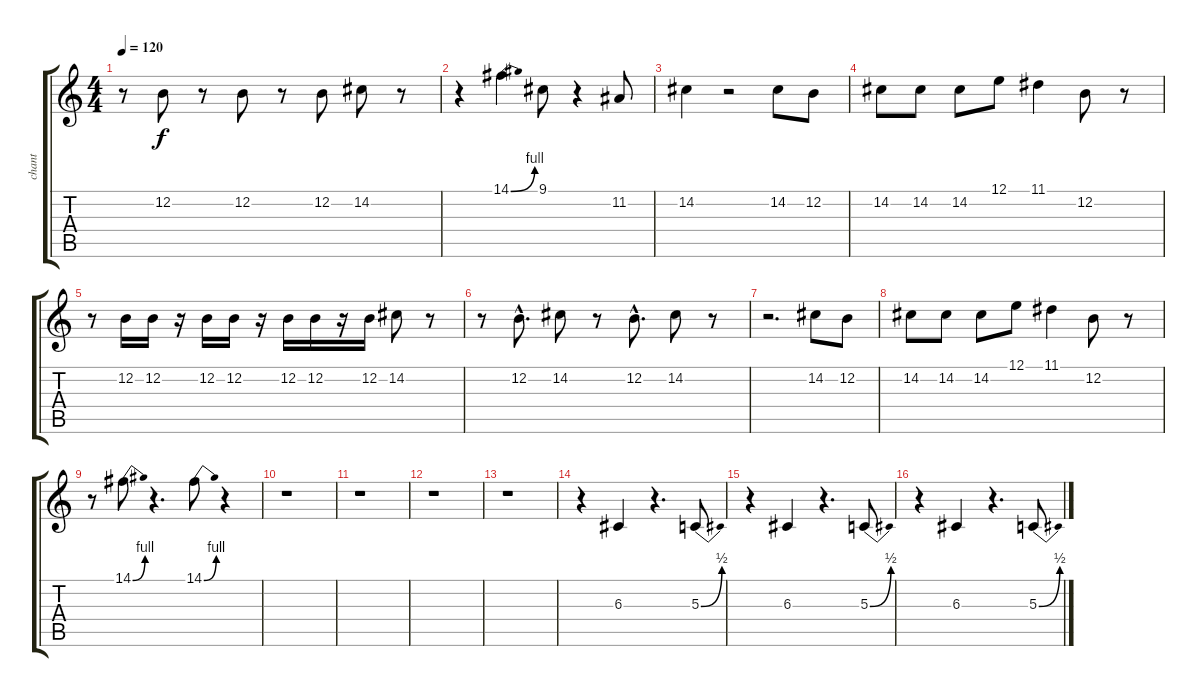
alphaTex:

\track ("chant" "chant") {instrument sopranosax}
\staff {score tabs}
\tuning (E4 B3 G3 D3 A2 E2) {hide}
\ts (4 4)
\tempo 120
\clef g2
\ks c
r.8{dy f} 12.2.8 r.8 12.2.8 r.8 12.2.8 14.2.8 r.8 |
r.4 14.1{be (bend 0 0 60 4)}.4 9.1.8 r.4 11.2.8 |
14.2.4 r.2 14.2.8 12.2.8 |
14.2.8 14.2.8 14.2.8 12.1.8 11.1.4 12.2.8 r.8 |
r.8 12.2.16 12.2.16 r.16 12.2.16 12.2.16 r.16 12.2.16 12.2.16 r.16 12.2.16 14.2.8 r.8 |
r.8 12.2{hac}.8{d} 14.2.8 r.8 12.2{hac}.8{d} 14.2.8 r.8 |
r.2{d} 14.2.8 12.2.8 |
14.2.8 14.2.8 14.2.8 12.1.8 11.1.4 12.2.8 r.8 |
r.8 14.1{be (bend 0 0 60 4)}.8 r.4{d} 14.1{be (bend 0 0 60 4)}.8 r.4 |
r.1 |
r.1 |
r.1 |
r.1 |
r.4 6.3.4 r.4{d} 5.3{be (bend 0 0 60 2)}.8 |
r.4 6.3.4 r.4{d} 5.3{be (bend 0 0 60 2)}.8 |
r.4 6.3.4 r.4{d} 5.3{be (bend 0 0 60 2)}.8
